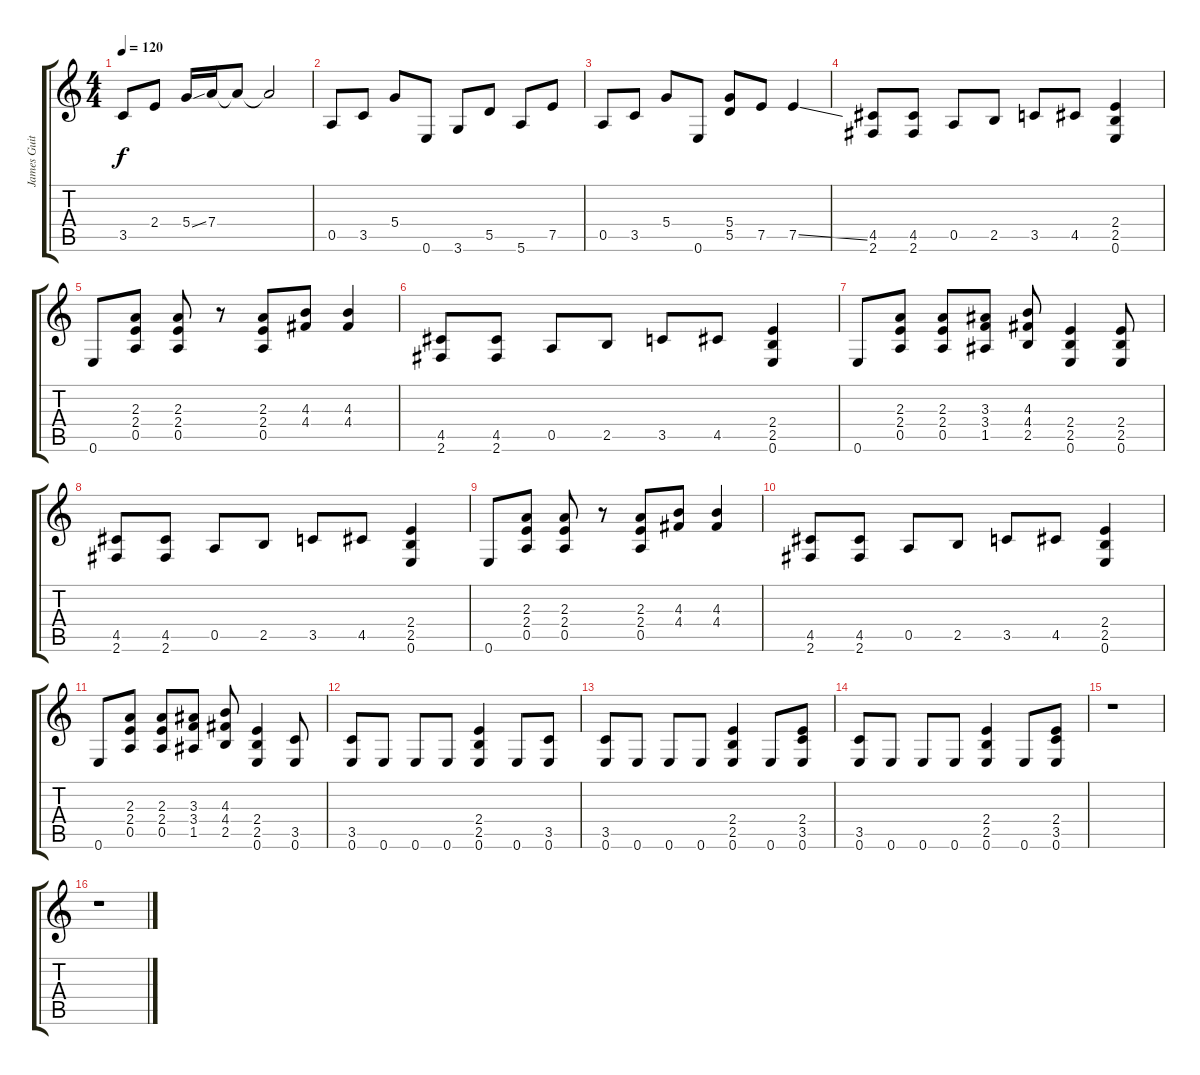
\track ("James Guitar" "James Guit") {instrument distortionguitar}
\staff {score tabs}
\tuning (E4 B3 G3 D3 A2 E2) {hide}
\ts (4 4)
\tempo 120
\clef g2
\ks c
3.5.8{dy f} 2.4.8 5.4{ss}.16 7.4.16 7.4{t}.8 7.4{t}.2 |
0.5.8 3.5.8 5.4.8 0.6.8 3.6.8 5.5.8 5.6.8 7.5.8 |
0.5.8 3.5.8 5.4.8 0.6.8 (5.4 5.5).8 7.5.8 7.5{ss}.4 |
(4.5 2.6).8 (4.5 2.6).8 0.5.8 2.5.8 3.5.8 4.5.8 (2.4 2.5 0.6).4 |
0.6.8 (2.3 2.4 0.5).8 (2.3 2.4 0.5).8 r.8 (2.3 2.4 0.5).8 (4.3 4.4).8 (4.3 4.4).4 |
(4.5 2.6).8 (4.5 2.6).8 0.5.8 2.5.8 3.5.8 4.5.8 (2.4 2.5 0.6).4 |
0.6.8 (2.3 2.4 0.5).8 (2.3 2.4 0.5).8 (3.3 3.4 1.5).8 (4.3 4.4 2.5).8 (2.4 2.5 0.6).4 (2.4 2.5 0.6).8 |
(4.5 2.6).8 (4.5 2.6).8 0.5.8 2.5.8 3.5.8 4.5.8 (2.4 2.5 0.6).4 |
0.6.8 (2.3 2.4 0.5).8 (2.3 2.4 0.5).8 r.8 (2.3 2.4 0.5).8 (4.3 4.4).8 (4.3 4.4).4 |
(4.5 2.6).8 (4.5 2.6).8 0.5.8 2.5.8 3.5.8 4.5.8 (2.4 2.5 0.6).4 |
0.6.8 (2.3 2.4 0.5).8 (2.3 2.4 0.5).8 (3.3 3.4 1.5).8 (4.3 4.4 2.5).8 (2.4 2.5 0.6).4 (3.5 0.6).8 |
(3.5 0.6).8 0.6.8 0.6.8 0.6.8 (2.4 2.5 0.6).4 0.6.8 (3.5 0.6).8 |
(3.5 0.6).8 0.6.8 0.6.8 0.6.8 (2.4 2.5 0.6).4 0.6.8 (2.4 3.5 0.6).8 |
(3.5 0.6).8 0.6.8 0.6.8 0.6.8 (2.4 2.5 0.6).4 0.6.8 (2.4 3.5 0.6).8 |
r.1 |
r.1
